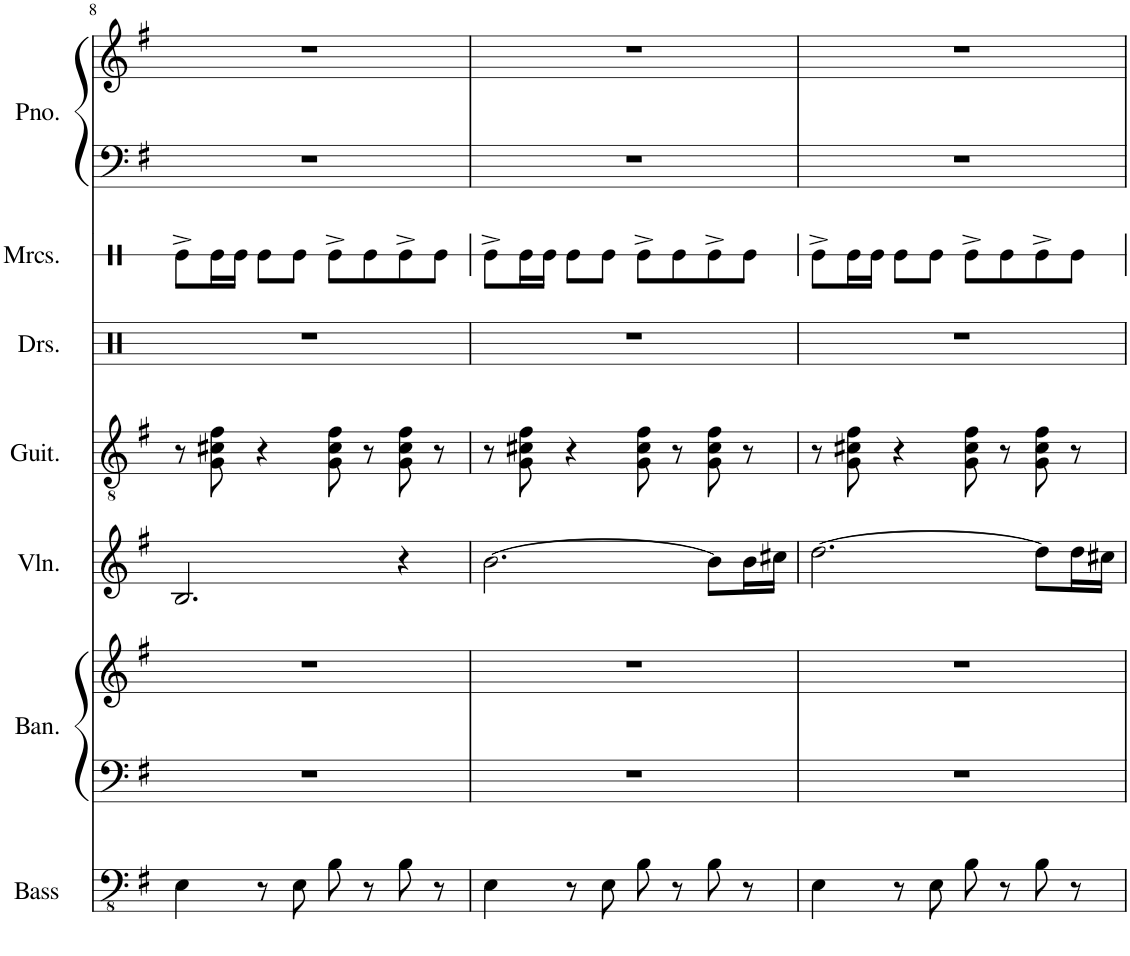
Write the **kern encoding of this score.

**kern	**kern	**kern	**kern	**kern	**kern	**kern	**kern	**kern
*part7	*part6	*part6	*part5	*part4	*part3	*part2	*part1	*part1
*staff9	*staff8	*staff7	*staff6	*staff5	*staff4	*staff3	*staff2	*staff1
*I"Acoustic Bass	*I"Bandoneon	*	*I"Violin	*I"Classical Guitar	*I"Drumset	*I"Maracas	*I"Piano	*
*I'Bass	*I'Ban.	*	*I'Vln.	*I'Guit.	*I'Drs.	*I'Mrcs.	*I'Pno.	*
!!LO:PB:g=z
*clefFv4	*clefF4	*clefG2	*clefG2	*clefGv2	*clefX	*clefX	*clefF4	*clefG2
*k[f#]	*k[f#]	*k[f#]	*k[f#]	*k[f#]	*k[]	*k[]	*k[f#]	*k[f#]
*M4/4	*M4/4	*M4/4	*M4/4	*M4/4	*M4/4	*M4/4	*M4/4	*M4/4
=8	=8	=8	=8	=8	=8	=8	=8	=8
4EE\	1r	1r	2.B/	8r	1r	8Re^\L	1r	1r
.	.	.	.	8G\ 8c#X\ 8f#\	.	16Re\L	.	.
.	.	.	.	.	.	16Re\JJ	.	.
8r	.	.	.	4r	.	8Re\L	.	.
8EE\	.	.	.	.	.	8Re\J	.	.
8BB\	.	.	.	8G\ 8c#\ 8f#\	.	8Re^\L	.	.
8r	.	.	.	8r	.	8Re\	.	.
8BB\	.	.	4r	8G\ 8c#\ 8f#\	.	8Re^\	.	.
8r	.	.	.	8r	.	8Re\J	.	.
=9	=9	=9	=9	=9	=9	=9	=9	=9
4EE\	1r	1r	[2.b\	8r	1r	8Re^\L	1r	1r
.	.	.	.	8G\ 8c#X\ 8f#\	.	16Re\L	.	.
.	.	.	.	.	.	16Re\JJ	.	.
8r	.	.	.	4r	.	8Re\L	.	.
8EE\	.	.	.	.	.	8Re\J	.	.
8BB\	.	.	.	8G\ 8c#\ 8f#\	.	8Re^\L	.	.
8r	.	.	.	8r	.	8Re\	.	.
8BB\	.	.	8b\L]	8G\ 8c#\ 8f#\	.	8Re^\	.	.
8r	.	.	16b\L	8r	.	8Re\J	.	.
.	.	.	16cc#X\JJ	.	.	.	.	.
=10	=10	=10	=10	=10	=10	=10	=10	=10
4EE\	1r	1r	[2.dd\	8r	1r	8Re^\L	1r	1r
.	.	.	.	8G\ 8c#X\ 8f#\	.	16Re\L	.	.
.	.	.	.	.	.	16Re\JJ	.	.
8r	.	.	.	4r	.	8Re\L	.	.
8EE\	.	.	.	.	.	8Re\J	.	.
8BB\	.	.	.	8G\ 8c#\ 8f#\	.	8Re^\L	.	.
8r	.	.	.	8r	.	8Re\	.	.
8BB\	.	.	8dd\L]	8G\ 8c#\ 8f#\	.	8Re^\	.	.
8r	.	.	16dd\L	8r	.	8Re\J	.	.
.	.	.	16cc#X\JJ	.	.	.	.	.
=	=	=	=	=	=	=	=	=
*-	*-	*-	*-	*-	*-	*-	*-	*-
